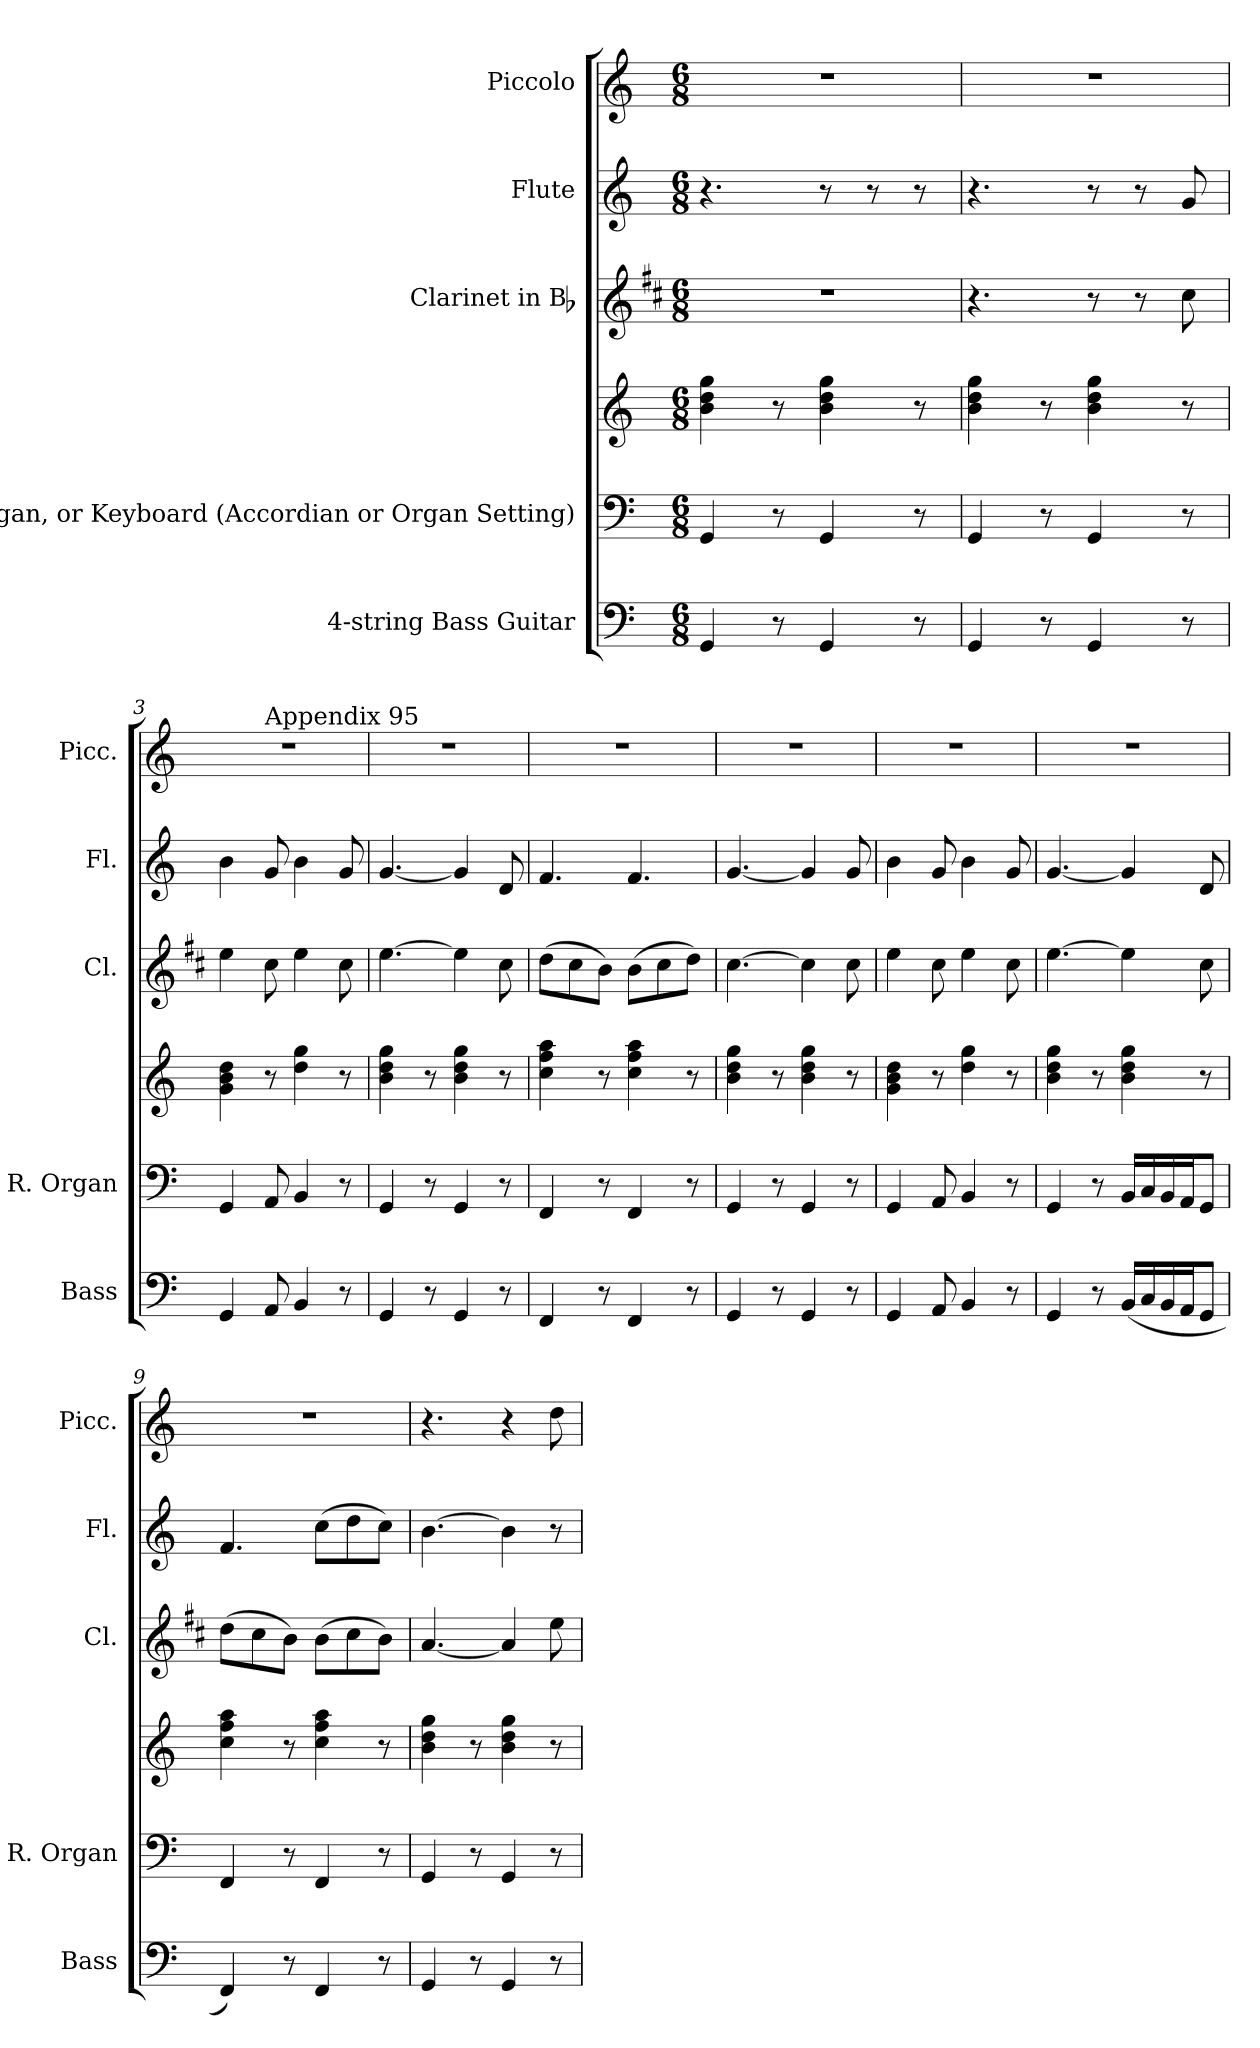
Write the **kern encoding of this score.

**kern	**kern	**kern	**kern	**kern	**kern
*part5	*part4	*part4	*part3	*part2	*part1
*staff6	*staff5	*staff4	*staff3	*staff2	*staff1
*I"4-string Bass Guitar	*I"Reed Organ, or Keyboard (Accordian  or Organ Setting)	*	*I"Clarinet in Bb	*I"Flute	*I"Piccolo
*I'Bass	*I'R. Organ	*	*I'Cl.	*I'Fl.	*I'Picc.
!!LO:PB:g=z
*clefF4	*clefF4	*clefG2	*clefG2	*clefG2	*clefG2
*ITrd7c12	*	*	*ITrd1c2	*	*ITrd-7c-12
*k[]	*k[]	*k[]	*k[]	*k[]	*k[]
*C:	*C:	*C:	*C:	*C:	*C:
*M6/8	*M6/8	*M6/8	*M6/8	*M6/8	*M6/8
*MM138	*MM138	*MM138	*MM138	*MM138	*MM138
=1	=1	=1	=1	=1	=1
!	!	!	!LO:N:vis=1	!	!LO:N:vis=1
4GGGi/	4GGi/	4bi\ 4ddi 4ggi	2.r	4.r	2.r
8r	8r	8r	.	.	.
4GGGi/	4GGi/	4bi\ 4ddi 4ggi	.	8r	.
.	.	.	.	8r	.
8r	8r	8r	.	8r	.
=2	=2	=2	=2	=2	=2
!	!	!	!	!	!LO:N:vis=1
4GGGi/	4GGi/	4bi\ 4ddi 4ggi	4.r	4.r	2.r
8r	8r	8r	.	.	.
4GGGi/	4GGi/	4bi\ 4ddi 4ggi	8r	8r	.
.	.	.	8r	8r	.
8r	8r	8r	8bi\	8gi/	.
=3	=3	=3	=3	=3	=3
!	!	!	!	!	!LO:N:vis=1
*	*	*	*	*	*^
4GGGi/	4GGi/	4gi\ 4bi 4ddi	4ddi\	4bi\	2.r	4ryy
!	!	!	!	!	!	!LO:TX:a:t=Appendix 95
8AAAi/	8AAi/	8r	8bi\	8gi/	.	2ryy
4BBBi/	4BBi/	4ddi\ 4ggi	4ddi\	4bi\	.	.
8r	8r	8r	8bi\	8gi/	.	.
=4	=4	=4	=4	=4	=4	=4
!	!	!	!	!	!LO:N:vis=1	!
*	*	*	*	*	*v	*v
4GGGi/	4GGi/	4bi\ 4ddi 4ggi	[4.ddi\	[4.gi/	2.r
8r	8r	8r	.	.	.
4GGGi/	4GGi/	4bi\ 4ddi 4ggi	4ddi\]	4gi/]	.
8r	8r	8r	8bi\	8di/	.
=5	=5	=5	=5	=5	=5
!	!	!	!	!	!LO:N:vis=1
4FFFi/	4FFi/	4cci\ 4ffi 4aai	(8cci\L	4.fi/	2.r
.	.	.	8bi\	.	.
8r	8r	8r	8ai\J)	.	.
4FFFi/	4FFi/	4cci\ 4ffi 4aai	(8ai\L	4.fi/	.
.	.	.	8bi\	.	.
8r	8r	8r	8cci\J)	.	.
=6	=6	=6	=6	=6	=6
!	!	!	!	!	!LO:N:vis=1
4GGGi/	4GGi/	4bi\ 4ddi 4ggi	[4.bi\	[4.gi/	2.r
8r	8r	8r	.	.	.
4GGGi/	4GGi/	4bi\ 4ddi 4ggi	4bi\]	4gi/]	.
8r	8r	8r	8bi\	8gi/	.
=7	=7	=7	=7	=7	=7
!	!	!	!	!	!LO:N:vis=1
4GGGi/	4GGi/	4gi\ 4bi 4ddi	4ddi\	4bi\	2.r
8AAAi/	8AAi/	8r	8bi\	8gi/	.
4BBBi/	4BBi/	4ddi\ 4ggi	4ddi\	4bi\	.
8r	8r	8r	8bi\	8gi/	.
=8	=8	=8	=8	=8	=8
!	!	!	!	!	!LO:N:vis=1
4GGGi/	4GGi/	4bi\ 4ddi 4ggi	[4.ddi\	[4.gi/	2.r
8r	8r	8r	.	.	.
(16BBBi/LL	16BBi/LL	4bi\ 4ddi 4ggi	4ddi\]	4gi/]	.
16CCi/	16Ci/	.	.	.	.
16BBBi/	16BBi/	.	.	.	.
16AAAi/J	16AAi/J	.	.	.	.
8GGGi/J	8GGi/J	8r	8bi\	8di/	.
!!LO:LB:g=z
=9	=9	=9	=9	=9	=9
!	!	!	!	!	!LO:N:vis=1
4FFFi/)	4FFi/	4cci\ 4ffi 4aai	(8cci\L	4.fi/	2.r
.	.	.	8bi\	.	.
8r	8r	8r	8ai\J)	.	.
4FFFi/	4FFi/	4cci\ 4ffi 4aai	(8ai\L	(8cci\L	.
.	.	.	8bi\	8ddi\	.
8r	8r	8r	8ai\J)	8cci\J)	.
=10	=10	=10	=10	=10	=10
4GGGi/	4GGi/	4bi\ 4ddi 4ggi	[4.gi/	[4.bi\	4.r
8r	8r	8r	.	.	.
4GGGi/	4GGi/	4bi\ 4ddi 4ggi	4gi/]	4bi\]	4r
8r	8r	8r	8ddi\	8r	8dddi\
=	=	=	=	=	=
*-	*-	*-	*-	*-	*-
